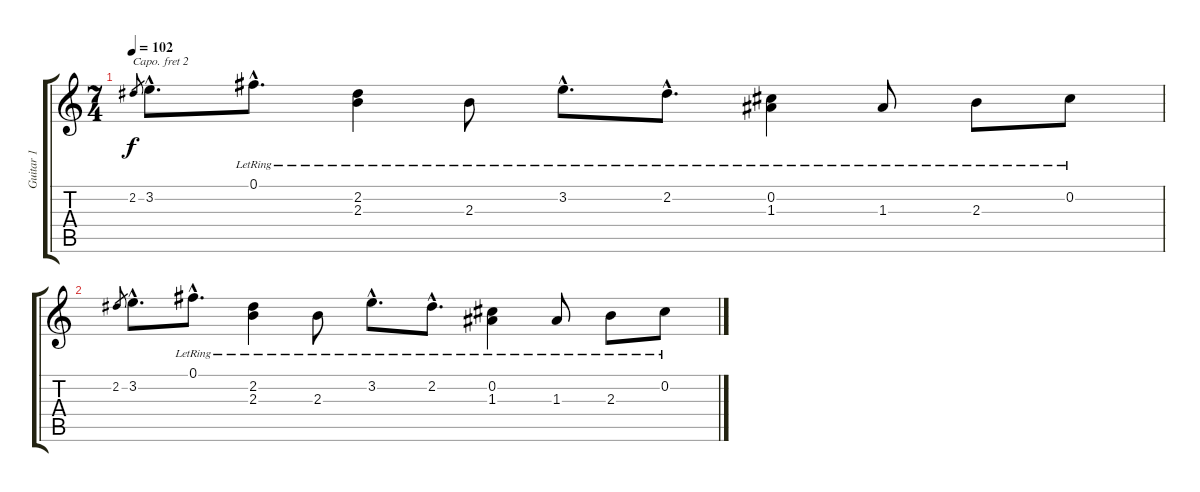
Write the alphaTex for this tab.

\track ("Guitar 1" "Guitar 1") {instrument acousticguitarsteel}
\staff {score tabs}
\capo 2
\tuning (E4 B3 G3 D3 A2 E2) {hide}
\ts (7 4)
\tempo 102
\clef g2
\ks c
2.2.8{gr dy f} 3.2{hac}.8{d volume 3} 0.1{hac lr}.8{d} (2.2{lr} 2.3{lr}).4 2.3{lr}.8 3.2{hac lr}.8{d} 2.2{hac lr}.8{d} (0.2{lr} 1.3{lr}).4 1.3{lr}.8 2.3{lr}.8 0.2{lr}.8 |
2.2.8{gr} 3.2{hac}.8{d volume 0} 0.1{hac lr}.8{d} (2.2{lr} 2.3{lr}).4 2.3{lr}.8 3.2{hac lr}.8{d} 2.2{hac lr}.8{d} (0.2{lr} 1.3{lr}).4 1.3{lr}.8 2.3{lr}.8 0.2{lr}.8
